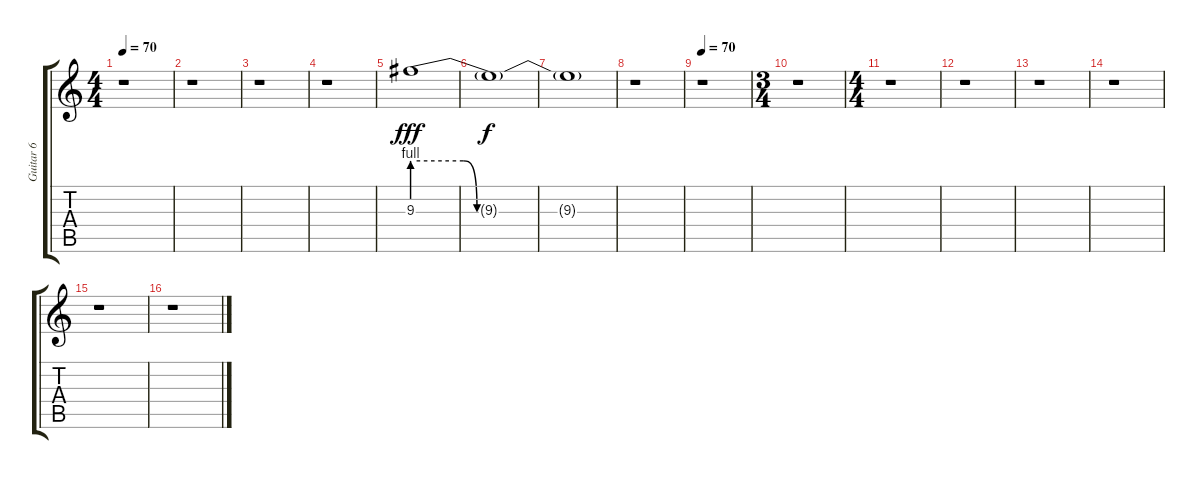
\track ("Guitar 6" "Guitar 6") {instrument distortionguitar}
\staff {score tabs}
\tuning (E4 B3 G3 D3 A2 E2) {hide}
\ts (4 4)
\tempo 70
\tempo 120
\tempo 70
\clef g2
\ks c
r.1{dy fff instrument distortionguitar} |
r.1 |
r.1 |
r.1{volume 0} |
9.3{be (custom 0 4 15 4 19 0 60 0)}.1{volume 16} |
9.3{t}.1{dy f volume 0} |
9.3{t}.1 |
r.1 |
\tempo 70
r.1 |
\ts (3 4)
r.1 |
\ts (4 4)
r.1 |
r.1 |
r.1 |
r.1 |
r.1 |
r.1
